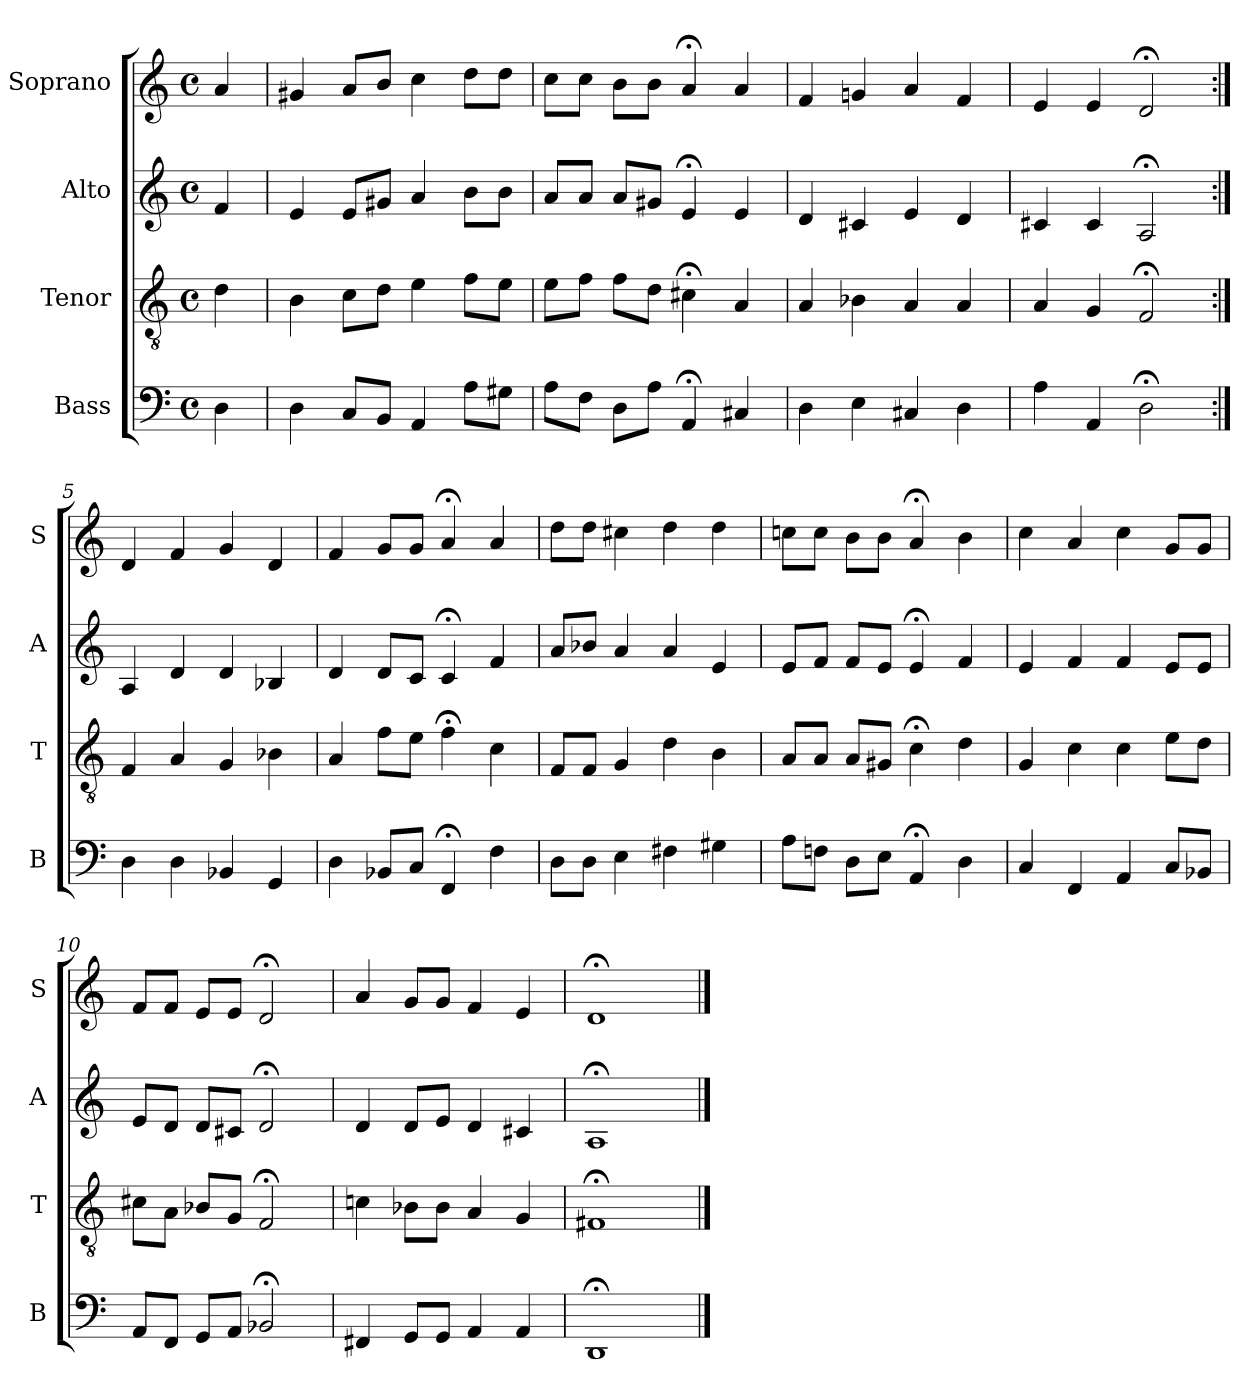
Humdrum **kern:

**kern	**kern	**kern	**kern
*part4	*part3	*part2	*part1
*staff4	*staff3	*staff2	*staff1
*I"Bass	*I"Tenor	*I"Alto	*I"Soprano
*I'B	*I'T	*I'A	*I'S
*clefF4	*clefGv2	*clefG2	*clefG2
*k[]	*k[]	*k[]	*k[]
*D:dor	*D:dor	*D:dor	*D:dor
*M4/4	*M4/4	*M4/4	*M4/4
*met(c)	*met(c)	*met(c)	*met(c)
*MM100	*MM100	*MM100	*MM100
=	=	=	=
4D	4d	4f	4a
=1	=1	=1	=1
4D	4B	4e	4g#X
8CL	8cL	8eL	8aL
8BBJ	8dJ	8g#XJ	8bJ
4AA	4e	4a	4cc
8AL	8fL	8bL	8ddL
8G#XJ	8eJ	8bJ	8ddJ
=2	=2	=2	=2
8AL	8eL	8aL	8ccL
8FJ	8fJ	8aJ	8ccJ
8DL	8fL	8aL	8bL
8AJ	8dJ	8g#XJ	8bJ
4AA;<	4c#X;<	4e;<	4a;<
4C#X	4A	4e	4a
=3	=3	=3	=3
4D	4A	4d	4f
4E	4B-X	4c#X	4gn
4C#X	4A	4e	4a
4D	4A	4d	4f
=4	=4	=4	=4
4A	4A	4c#X	4e
4AA	4G	4c#	4e
2D;<	2F;<	2A;<	2d;<
=5:|!	=5:|!	=5:|!	=5:|!
4D	4F	4A	4d
4D	4A	4d	4f
4BB-X	4G	4d	4g
4GG	4B-X	4B-X	4d
=6	=6	=6	=6
4D	4A	4d	4f
8BB-XL	8fL	8dL	8gL
8CJ	8eJ	8cJ	8gJ
4FF;<	4f;<	4c;<	4a;<
4F	4c	4f	4a
=7	=7	=7	=7
8DL	8FL	8aL	8ddL
8DJ	8FJ	8b-XJ	8ddJ
4E	4G	4a	4cc#X
4F#X	4d	4a	4dd
4G#X	4B	4e	4dd
=8	=8	=8	=8
8AL	8AL	8eL	8ccnL
8FnJ	8AJ	8fJ	8ccJ
8DL	8AL	8fL	8bL
8EJ	8G#XJ	8eJ	8bJ
4AA;<	4c;<	4e;<	4a;<
4D	4d	4f	4b
=9	=9	=9	=9
4C	4G	4e	4cc
4FF	4c	4f	4a
4AA	4c	4f	4cc
8CL	8eL	8eL	8gL
8BB-XJ	8dJ	8eJ	8gJ
=10	=10	=10	=10
8AAL	8c#XL	8eL	8fL
8FFJ	8AJ	8dJ	8fJ
8GGL	8B-XL	8dL	8eL
8AAJ	8GJ	8c#XJ	8eJ
2BB-X;<	2F;<	2d;<	2d;<
=11	=11	=11	=11
4FF#X	4cn	4d	4a
8GGL	8B-XL	8dL	8gL
8GGJ	8B-J	8eJ	8gJ
4AA	4A	4d	4f
4AA	4G	4c#X	4e
=12	=12	=12	=12
1DD;<	1F#X;<	1A;<	1d;<
==	==	==	==
*-	*-	*-	*-
